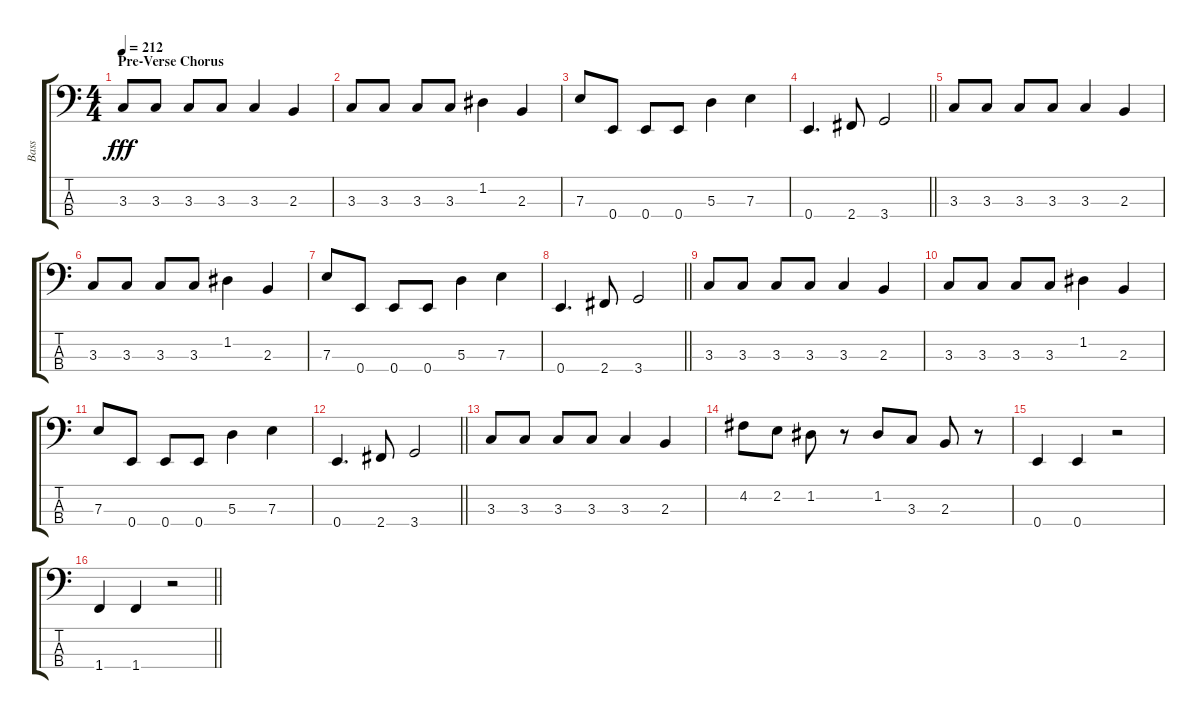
\track ("Bass" "Bass") {instrument electricbassfinger}
\staff {score tabs}
\tuning (G2 D2 A1 E1) {hide}
\ts (4 4)
\section ("" "Pre-Verse Chorus")
\tempo 212
\clef f4
\ks c
3.3.8{dy fff} 3.3.8 3.3.8 3.3.8 3.3.4 2.3.4 |
3.3.8 3.3.8 3.3.8 3.3.8 1.2.4 2.3.4 |
7.3.8 0.4.8 0.4.8 0.4.8 5.3.4 7.3.4 |
\barLineRight lightlight
0.4.4{d} 2.4.8 3.4.2 |
3.3.8 3.3.8 3.3.8 3.3.8 3.3.4 2.3.4 |
3.3.8 3.3.8 3.3.8 3.3.8 1.2.4 2.3.4 |
7.3.8 0.4.8 0.4.8 0.4.8 5.3.4 7.3.4 |
\barLineRight lightlight
0.4.4{d} 2.4.8 3.4.2 |
3.3.8 3.3.8 3.3.8 3.3.8 3.3.4 2.3.4 |
3.3.8 3.3.8 3.3.8 3.3.8 1.2.4 2.3.4 |
7.3.8 0.4.8 0.4.8 0.4.8 5.3.4 7.3.4 |
\barLineRight lightlight
0.4.4{d} 2.4.8 3.4.2 |
3.3.8 3.3.8 3.3.8 3.3.8 3.3.4 2.3.4 |
4.2.8 2.2.8 1.2.8 r.8 1.2.8 3.3.8 2.3.8 r.8 |
0.4.4 0.4.4 r.2 |
\barLineRight lightlight
1.4.4 1.4.4 r.2
